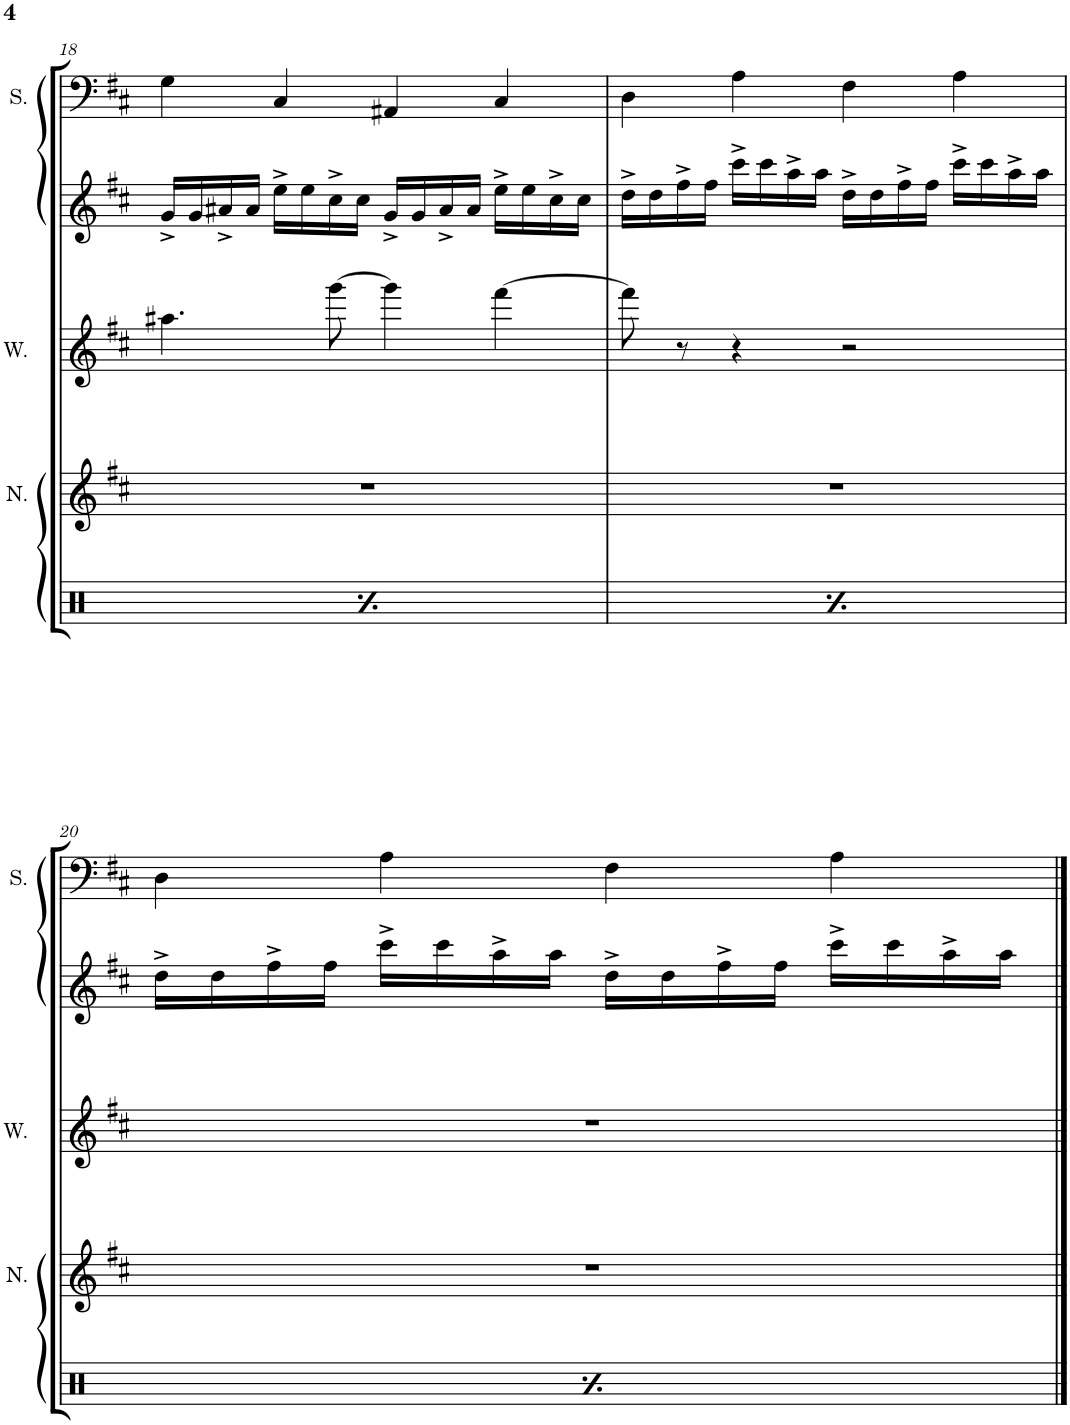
**kern	**kern	**kern	**kern	**kern
*part5	*part4	*part3	*part2	*part1
*staff5	*staff4	*staff3	*staff2	*staff1
*I"Drumset	*I"Noise	*I"Wave	*I"Square Synthesizer	*I"Square
*	*I'N.	*I'W.	*	*I'S.
!!LO:PB:g=z
*clefX	*clefG2	*clefG2	*clefG2	*clefF4
*	*Trd-7c-12	*	*	*
*k[]	*k[f#c#]	*k[f#c#]	*k[f#c#]	*k[f#c#]
*M4/4	*M4/4	*M4/4	*M4/4	*M4/4
*met(c)	*met(c)	*met(c)	*met(c)	*met(c)
=18	=18	=18	=18	=18
8Rcc^/L	1r	4.aa#X\	16g^/LL	4G\
.	.	.	16g/	.
*Xbrackettup	*	*	*	*
24Rcc/L	.	.	16a#X^/	.
24Rcc/	.	.	.	.
.	.	.	16a#/JJ	.
24Rcc/JJ	.	.	.	.
8Rcc^/L	.	.	16ee^\LL	4C#/
.	.	.	16ee\	.
24Rcc/L	.	[8ggg\	16cc#^\	.
24Rcc/	.	.	.	.
.	.	.	16cc#\JJ	.
24Rcc/JJ	.	.	.	.
8Rcc^/L	.	4ggg\]	16g^/LL	4AA#X/
.	.	.	16g/	.
24Rcc/L	.	.	16a#^/	.
24Rcc/	.	.	.	.
.	.	.	16a#/JJ	.
24Rcc/JJ	.	.	.	.
8Rcc^/L	.	[4fff#\	16ee^\LL	4C#/
.	.	.	16ee\	.
8Rcc^/J	.	.	16cc#^\	.
.	.	.	16cc#\JJ	.
=19	=19	=19	=19	=19
8Rcc^/L	1r	8fff#\]	16dd^\LL	4D\
.	.	.	16dd\	.
24Rcc/L	.	8r	16ff#^\	.
24Rcc/	.	.	.	.
.	.	.	16ff#\JJ	.
24Rcc/JJ	.	.	.	.
8Rcc^/L	.	4r	16ccc#^\LL	4A\
.	.	.	16ccc#\	.
24Rcc/L	.	.	16aa^\	.
24Rcc/	.	.	.	.
.	.	.	16aa\JJ	.
24Rcc/JJ	.	.	.	.
8Rcc^/L	.	2r	16dd^\LL	4F#\
.	.	.	16dd\	.
24Rcc/L	.	.	16ff#^\	.
24Rcc/	.	.	.	.
.	.	.	16ff#\JJ	.
24Rcc/JJ	.	.	.	.
8Rcc^/L	.	.	16ccc#^\LL	4A\
.	.	.	16ccc#\	.
8Rcc^/J	.	.	16aa^\	.
.	.	.	16aa\JJ	.
!!LO:LB:g=z
=20	=20	=20	=20	=20
8Rcc^/L	1r	1r	16dd^\LL	4D\
.	.	.	16dd\	.
24Rcc/L	.	.	16ff#^\	.
24Rcc/	.	.	.	.
.	.	.	16ff#\JJ	.
24Rcc/JJ	.	.	.	.
8Rcc^/L	.	.	16ccc#^\LL	4A\
.	.	.	16ccc#\	.
24Rcc/L	.	.	16aa^\	.
24Rcc/	.	.	.	.
.	.	.	16aa\JJ	.
24Rcc/JJ	.	.	.	.
8Rcc^/L	.	.	16dd^\LL	4F#\
.	.	.	16dd\	.
24Rcc/L	.	.	16ff#^\	.
24Rcc/	.	.	.	.
.	.	.	16ff#\JJ	.
24Rcc/JJ	.	.	.	.
8Rcc^/L	.	.	16ccc#^\LL	4A\
.	.	.	16ccc#\	.
8Rcc^/J	.	.	16aa^\	.
.	.	.	16aa\JJ	.
==	==	==	==	==
*-	*-	*-	*-	*-
